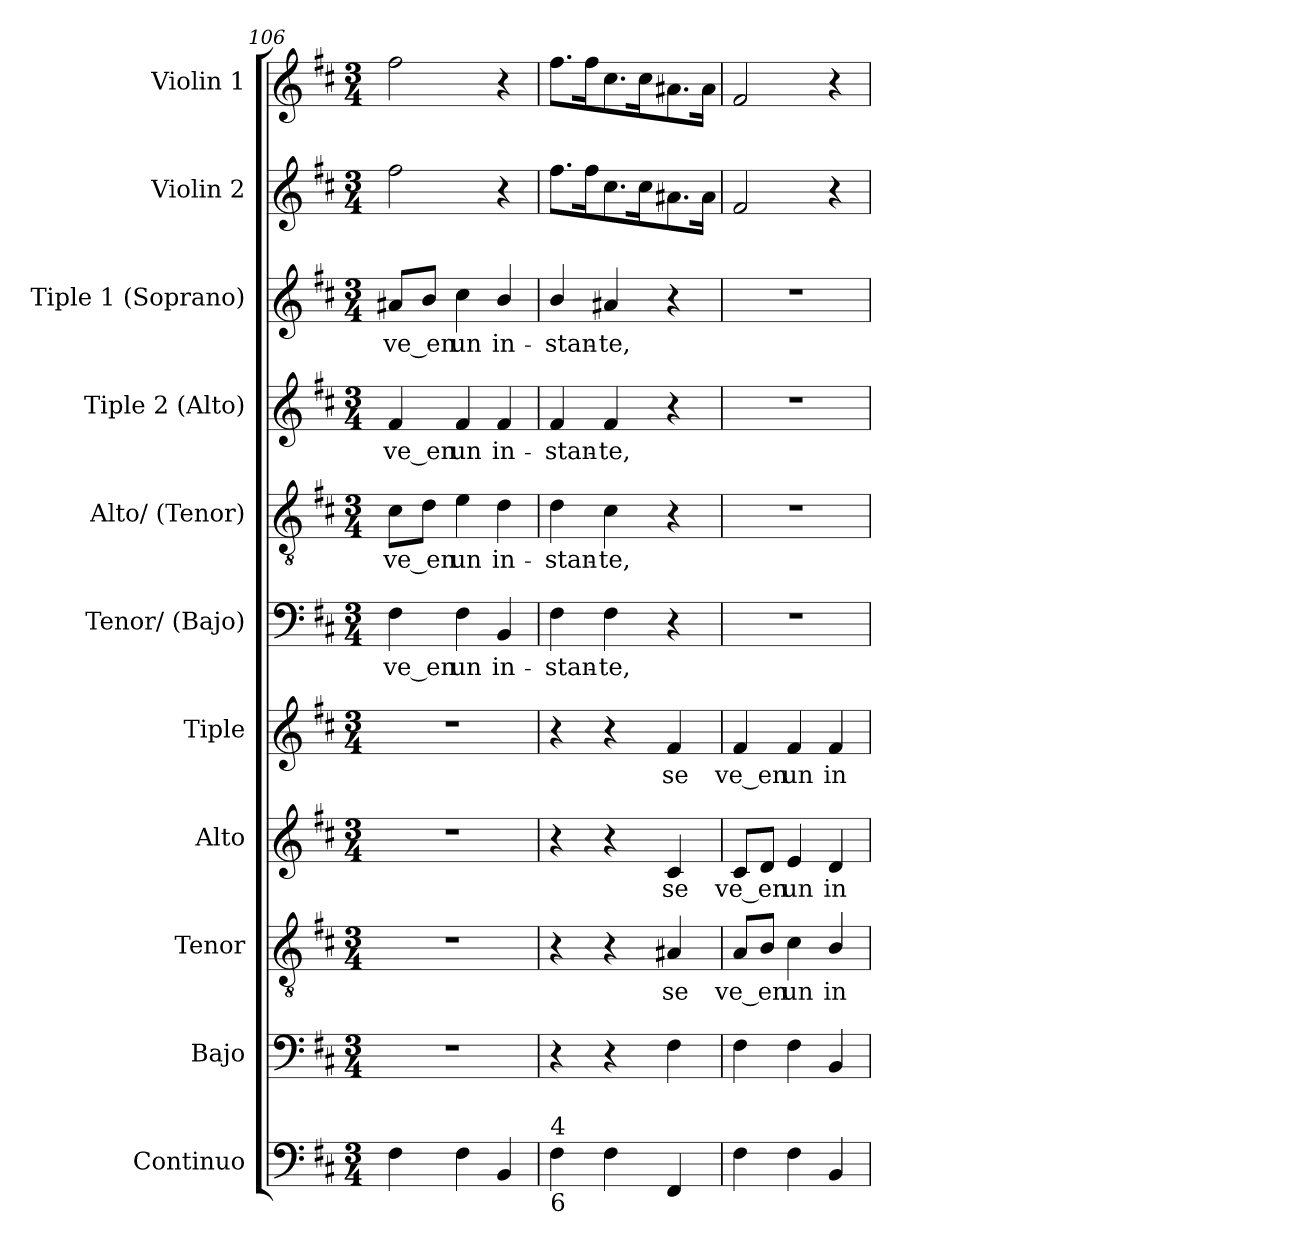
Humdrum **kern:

**kern	**kern	**kern	**text	**kern	**text	**kern	**text	**kern	**text	**kern	**text	**kern	**text	**kern	**text	**kern	**kern
*part11	*part10	*part9	*part9	*part8	*part8	*part7	*part7	*part6	*part6	*part5	*part5	*part4	*part4	*part3	*part3	*part2	*part1
*staff11	*staff10	*staff9	*staff9	*staff8	*staff8	*staff7	*staff7	*staff6	*staff6	*staff5	*staff5	*staff4	*staff4	*staff3	*staff3	*staff2	*staff1
*I"Continuo	*I"Bajo	*I"Tenor	*	*I"Alto	*	*I"Tiple	*	*I"Tenor/ (Bajo)	*	*I"Alto/ (Tenor)	*	*I"Tiple  2 (Alto)	*	*I"Tiple 1 (Soprano)	*	*I"Violin 2	*I"Violin 1
*	*I'B.	*I'T.	*	*I'A.	*	*	*	*I'B.	*	*I'T.	*	*I'A.	*	*I'S.	*	*I'Vln. 2	*I'Vln. 1
*clefF4	*clefF4	*clefGv2	*	*clefG2	*	*clefG2	*	*clefF4	*	*clefGv2	*	*clefG2	*	*clefG2	*	*clefG2	*clefG2
*	*	*ITrd7c12	*	*	*	*	*	*	*	*ITrd7c12	*	*	*	*	*	*	*
*k[f#c#]	*k[f#c#]	*k[f#c#]	*	*k[f#c#]	*	*k[f#c#]	*	*k[f#c#]	*	*k[f#c#]	*	*k[f#c#]	*	*k[f#c#]	*	*k[f#c#]	*k[f#c#]
*D:	*D:	*D:	*	*D:	*	*D:	*	*D:	*	*D:	*	*D:	*	*D:	*	*D:	*D:
*M3/4	*M3/4	*M3/4	*	*M3/4	*	*M3/4	*	*M3/4	*	*M3/4	*	*M3/4	*	*M3/4	*	*M3/4	*M3/4
=106	=106	=106	=106	=106	=106	=106	=106	=106	=106	=106	=106	=106	=106	=106	=106	=106	=106
!	!LO:N:vis=1	!LO:N:vis=1	!	!LO:N:vis=1	!	!LO:N:vis=1	!	!	!	!	!	!	!	!	!	!	!
!	!	!	!	!	!	!	!	!	!LO:LY:b:color=#000000	!	!	!	!	!	!	!	!
!	!	!	!	!	!	!	!	!	!	!	!LO:LY:b:color=#000000	!	!	!	!	!	!
!	!	!	!	!	!	!	!	!	!	!	!	!	!LO:LY:b:color=#000000	!	!	!	!
!	!	!	!	!	!	!	!	!	!	!	!	!	!	!	!LO:LY:b:color=#000000	!	!
4F#i\	2.r	2.r	.	2.r	.	2.r	.	4F#i\	ve_en	8C#i\L	ve_en	4f#i/	ve_en	8a#Xi/L	ve_en	2ff#i\	2ff#i\
.	.	.	.	.	.	.	.	.	.	8Di\J	.	.	.	8bi/J	.	.	.
!	!	!	!	!	!	!	!	!	!LO:LY:b:color=#000000	!	!	!	!	!	!	!	!
!	!	!	!	!	!	!	!	!	!	!	!LO:LY:b:color=#000000	!	!	!	!	!	!
!	!	!	!	!	!	!	!	!	!	!	!	!	!LO:LY:b:color=#000000	!	!	!	!
!	!	!	!	!	!	!	!	!	!	!	!	!	!	!	!LO:LY:b:color=#000000	!	!
4F#i\	.	.	.	.	.	.	.	4F#i\	un	4Ei\	un	4f#i/	un	4cc#i\	un	.	.
!	!	!	!	!	!	!	!	!	!LO:LY:b:color=#000000	!	!	!	!	!	!	!	!
!	!	!	!	!	!	!	!	!	!	!	!LO:LY:b:color=#000000	!	!	!	!	!	!
!	!	!	!	!	!	!	!	!	!	!	!	!	!LO:LY:b:color=#000000	!	!	!	!
!	!	!	!	!	!	!	!	!	!	!	!	!	!	!	!LO:LY:b:color=#000000	!	!
4BBi/	.	.	.	.	.	.	.	4BBi/	in-	4Di\	in-	4f#i/	in-	4bi/	in-	4r	4r
=107	=107	=107	=107	=107	=107	=107	=107	=107	=107	=107	=107	=107	=107	=107	=107	=107	=107
!	!	!	!	!	!	!	!	!	!LO:LY:b:color=#000000	!	!	!	!	!	!	!	!
!	!	!	!	!	!	!	!	!	!	!	!LO:LY:b:color=#000000	!	!	!	!	!	!
!	!	!	!	!	!	!	!	!	!	!	!	!	!LO:LY:b:color=#000000	!	!	!	!
!LO:TX:b:t=6	!	!	!	!	!	!	!	!	!	!	!	!	!	!	!	!	!
!LO:TX:t=4	!	!	!	!	!	!	!	!	!	!	!	!	!	!	!	!	!
!	!	!	!	!	!	!	!	!	!	!	!	!	!	!	!LO:LY:b:color=#000000	!	!
4F#i\	4r	4r	.	4r	.	4r	.	4F#i\	-stan-	4Di\	-stan-	4f#i/	-stan-	4bi/	-stan-	8.ff#i\L	8.ff#i\L
.	.	.	.	.	.	.	.	.	.	.	.	.	.	.	.	16ff#i\k	16ff#i\k
!	!	!	!	!	!	!	!	!	!LO:LY:b:color=#000000	!	!	!	!	!	!	!	!
!	!	!	!	!	!	!	!	!	!	!	!LO:LY:b:color=#000000	!	!	!	!	!	!
!	!	!	!	!	!	!	!	!	!	!	!	!	!LO:LY:b:color=#000000	!	!	!	!
!	!	!	!	!	!	!	!	!	!	!	!	!	!	!	!LO:LY:b:color=#000000	!	!
4F#i\	4r	4r	.	4r	.	4r	.	4F#i\	-te,	4C#i\	-te,	4f#i/	-te,	4a#Xi/	-te,	8.cc#i\	8.cc#i\
.	.	.	.	.	.	.	.	.	.	.	.	.	.	.	.	16cc#i\k	16cc#i\k
!	!	!	!LO:LY:b:color=#000000	!	!	!	!	!	!	!	!	!	!	!	!	!	!
!	!	!	!	!	!LO:LY:b:color=#000000	!	!	!	!	!	!	!	!	!	!	!	!
!	!	!	!	!	!	!	!LO:LY:b:color=#000000	!	!	!	!	!	!	!	!	!	!
4FF#i/	4F#i\	4AA#Xi/	se	4c#i/	se	4f#i/	se	4r	.	4r	.	4r	.	4r	.	8.a#Xi\	8.a#Xi\
.	.	.	.	.	.	.	.	.	.	.	.	.	.	.	.	16a#i\Jk	16a#i\Jk
=108	=108	=108	=108	=108	=108	=108	=108	=108	=108	=108	=108	=108	=108	=108	=108	=108	=108
!	!	!	!LO:LY:b:color=#000000	!	!	!	!	!	!	!	!	!	!	!	!	!	!
!	!	!	!	!	!LO:LY:b:color=#000000	!	!	!	!	!	!	!	!	!	!	!	!
!	!	!	!	!	!	!	!LO:LY:b:color=#000000	!LO:N:vis=1	!	!LO:N:vis=1	!	!LO:N:vis=1	!	!LO:N:vis=1	!	!	!
4F#i\	4F#i\	8AAi/L	ve_en	8c#i/L	ve_en	4f#i/	ve_en	2.r	.	2.r	.	2.r	.	2.r	.	2f#i/	2f#i/
.	.	8BBi/J	.	8di/J	.	.	.	.	.	.	.	.	.	.	.	.	.
!	!	!	!LO:LY:b:color=#000000	!	!	!	!	!	!	!	!	!	!	!	!	!	!
!	!	!	!	!	!LO:LY:b:color=#000000	!	!	!	!	!	!	!	!	!	!	!	!
!	!	!	!	!	!	!	!LO:LY:b:color=#000000	!	!	!	!	!	!	!	!	!	!
4F#i\	4F#i\	4C#i\	un	4ei/	un	4f#i/	un	.	.	.	.	.	.	.	.	.	.
!	!	!	!LO:LY:b:color=#000000	!	!	!	!	!	!	!	!	!	!	!	!	!	!
!	!	!	!	!	!LO:LY:b:color=#000000	!	!	!	!	!	!	!	!	!	!	!	!
!	!	!	!	!	!	!	!LO:LY:b:color=#000000	!	!	!	!	!	!	!	!	!	!
4BBi/	4BBi/	4BBi/	in-	4di/	in-	4f#i/	in-	.	.	.	.	.	.	.	.	4r	4r
=	=	=	=	=	=	=	=	=	=	=	=	=	=	=	=	=	=
*-	*-	*-	*-	*-	*-	*-	*-	*-	*-	*-	*-	*-	*-	*-	*-	*-	*-
